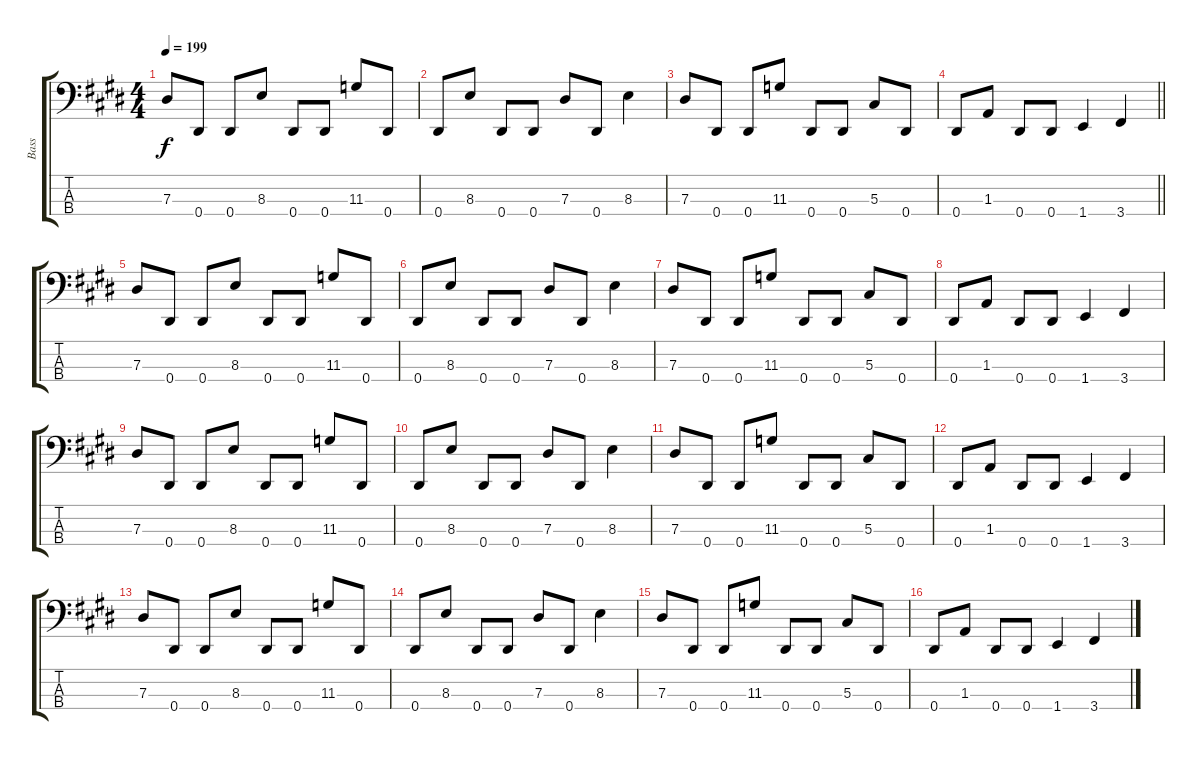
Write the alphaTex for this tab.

\track ("Bass" "Bass") {instrument electricbasspick}
\staff {score tabs}
\tuning (Gb2 Db2 Ab1 Eb1) {hide}
\ts (4 4)
\tempo 199
\clef f4
\ks c#minor
7.3.8{dy f} 0.4.8 0.4.8 8.3.8 0.4.8 0.4.8 11.3.8 0.4.8 |
0.4.8 8.3.8 0.4.8 0.4.8 7.3.8 0.4.8 8.3.4 |
7.3.8 0.4.8 0.4.8 11.3.8 0.4.8 0.4.8 5.3.8 0.4.8 |
\barLineRight lightlight
0.4.8 1.3.8 0.4.8 0.4.8 1.4.4 3.4.4 |
\section ("" " ")
7.3.8 0.4.8 0.4.8 8.3.8 0.4.8 0.4.8 11.3.8 0.4.8 |
0.4.8 8.3.8 0.4.8 0.4.8 7.3.8 0.4.8 8.3.4 |
7.3.8 0.4.8 0.4.8 11.3.8 0.4.8 0.4.8 5.3.8 0.4.8 |
0.4.8 1.3.8 0.4.8 0.4.8 1.4.4 3.4.4 |
7.3.8 0.4.8 0.4.8 8.3.8 0.4.8 0.4.8 11.3.8 0.4.8 |
0.4.8 8.3.8 0.4.8 0.4.8 7.3.8 0.4.8 8.3.4 |
7.3.8 0.4.8 0.4.8 11.3.8 0.4.8 0.4.8 5.3.8 0.4.8 |
0.4.8 1.3.8 0.4.8 0.4.8 1.4.4 3.4.4 |
7.3.8 0.4.8 0.4.8 8.3.8 0.4.8 0.4.8 11.3.8 0.4.8 |
0.4.8 8.3.8 0.4.8 0.4.8 7.3.8 0.4.8 8.3.4 |
7.3.8 0.4.8 0.4.8 11.3.8 0.4.8 0.4.8 5.3.8 0.4.8 |
0.4.8 1.3.8 0.4.8 0.4.8 1.4.4 3.4.4
